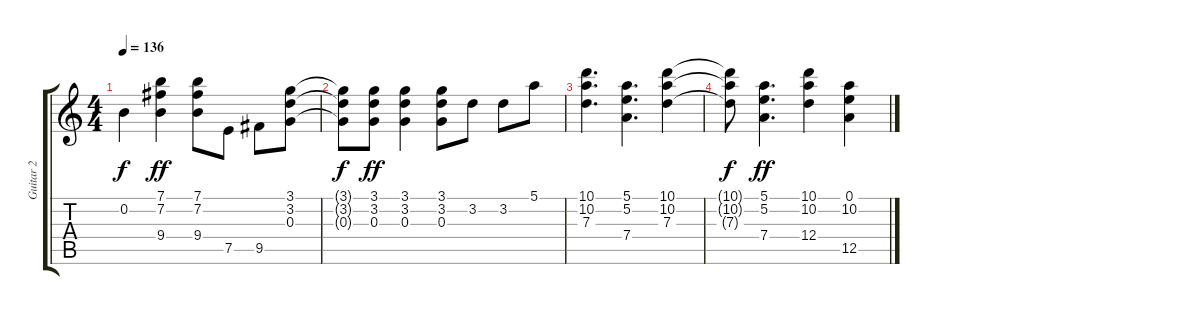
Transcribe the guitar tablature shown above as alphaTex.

\track ("Guitar 2" "Guitar 2") {instrument distortionguitar}
\staff {score tabs}
\tuning (E4 B3 G3 D3 A2 E2) {hide}
\ts (4 4)
\tempo 136
\clef g2
\ks c
0.2{t}.4{dy f} (7.1 7.2 9.4).4{dy ff} (7.1 7.2 9.4).8 7.5.8 9.5.8 (3.1 3.2 0.3).8 |
(3.1{t} 3.2{t} 0.3{t}).8{dy f} (3.1 3.2 0.3).8{dy ff} (3.1 3.2 0.3).4 (3.1 3.2 0.3).8 3.2.8 3.2.8 5.1.8 |
(10.1 10.2 7.3).4{d} (5.1 5.2 7.4).4{d} (10.1 10.2 7.3).4 |
(10.1{t} 10.2{t} 7.3{t}).8{dy f} (5.1 5.2 7.4).4{d dy ff} (10.1 10.2 12.4).4 (0.1 10.2 12.5).4
